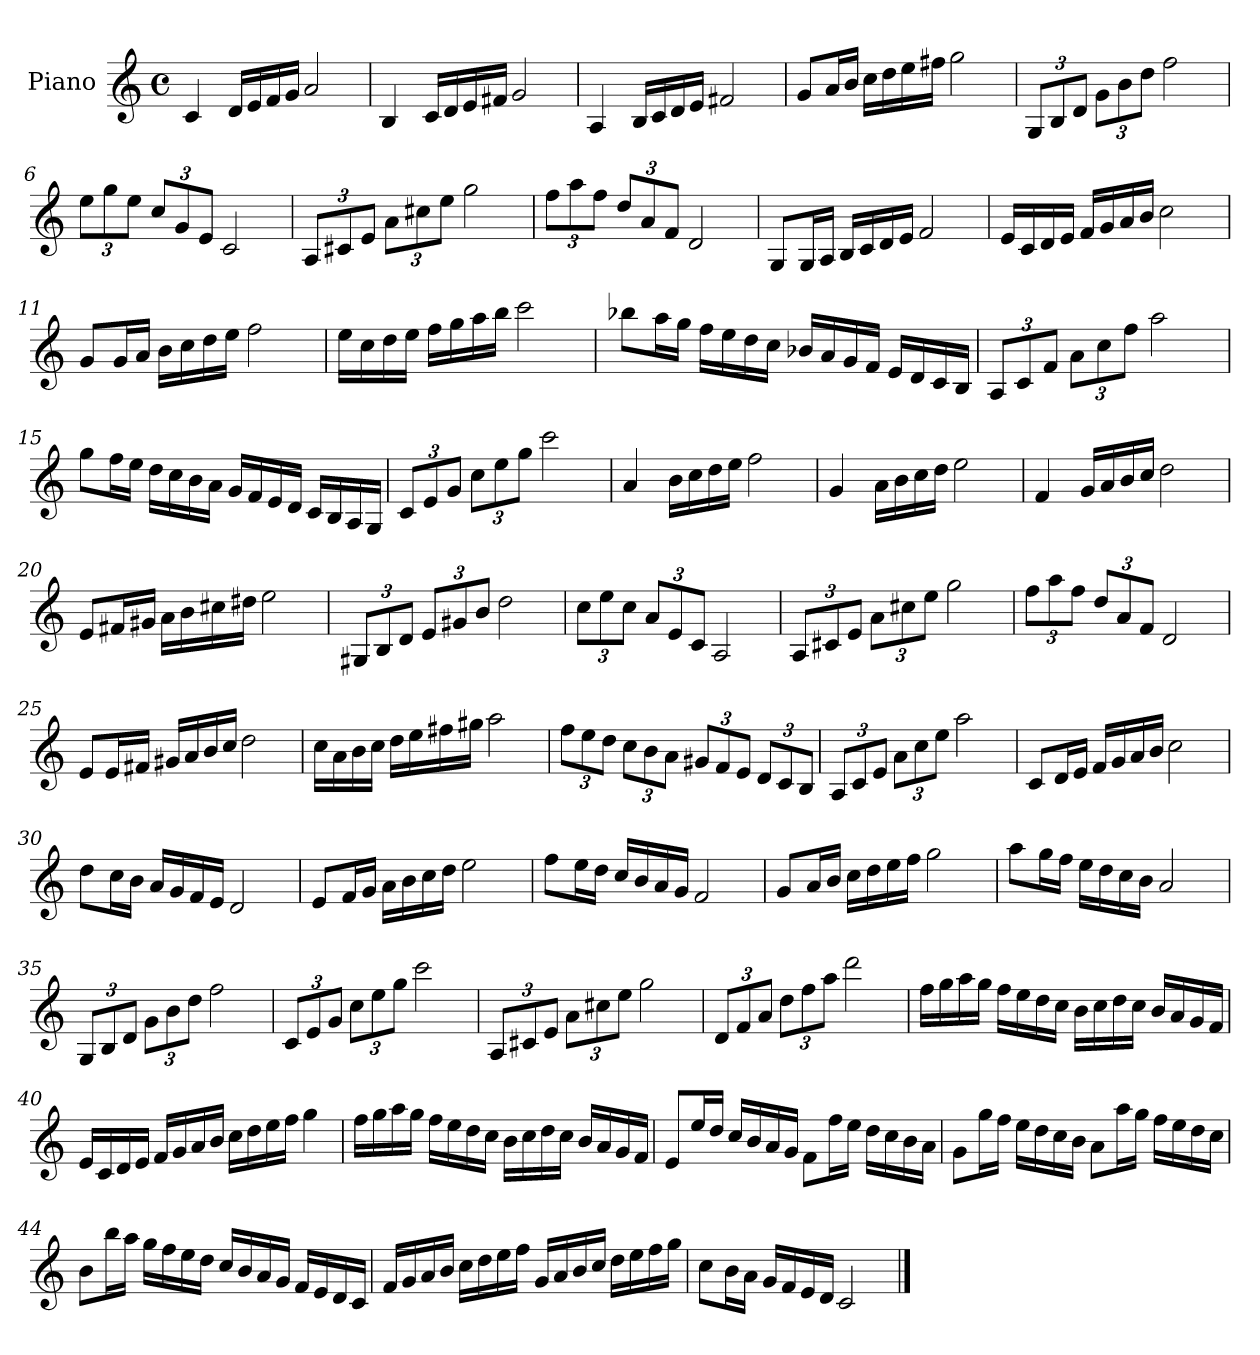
**kern
*part1
*staff1
*I"Piano
*I'Pno.
*clefG2
*k[]
*M4/4
*met(c)
=1
4c/
16d/LL
16e/
16f/
16g/JJ
2a/
=2
4B/
16c/LL
16d/
16e/
16f#X/JJ
2g/
=3
4A/
16B/LL
16c/
16d/
16e/JJ
2f#X/
=4
8g/L
16a/L
16b/JJ
16cc\LL
16dd\
16ee\
16ff#X\JJ
2gg\
=5
*Xbrackettup
12G/L
12B/
12d/J
12g\L
12b\
12dd\J
2ff\
=6
12ee\L
12gg\
12ee\J
12cc/L
12g/
12e/J
2c/
!!LO:LB:g=z
=7
12A/L
12c#X/
12e/J
12a\L
12cc#X\
12ee\J
2gg\
=8
12ff\L
12aa\
12ff\J
12dd/L
12a/
12f/J
2d/
=9
8G/L
16G/L
16A/JJ
16B/LL
16c/
16d/
16e/JJ
2f/
=10
16e/LL
16c/
16d/
16e/JJ
16f/LL
16g/
16a/
16b/JJ
2cc\
=11
8g/L
16g/L
16a/JJ
16b\LL
16cc\
16dd\
16ee\JJ
2ff\
!!LO:LB:g=z
=12
16ee\LL
16cc\
16dd\
16ee\JJ
16ff\LL
16gg\
16aa\
16bb\JJ
2ccc\
=13
8bb-X\L
16aa\L
16gg\JJ
16ff\LL
16ee\
16dd\
16cc\JJ
16b-X/LL
16a/
16g/
16f/JJ
16e/LL
16d/
16c/
16B/JJ
=14
12A/L
12c/
12f/J
12a\L
12cc\
12ff\J
2aa\
=15
8gg\L
16ff\L
16ee\JJ
16dd\LL
16cc\
16b\
16a\JJ
16g/LL
16f/
16e/
16d/JJ
16c/LL
16B/
16A/
16G/JJ
!!LO:LB:g=z
=16
12c/L
12e/
12g/J
12cc\L
12ee\
12gg\J
2ccc\
=17
4a/
16b\LL
16cc\
16dd\
16ee\JJ
2ff\
=18
4g/
16a\LL
16b\
16cc\
16dd\JJ
2ee\
=19
4f/
16g/LL
16a/
16b/
16cc/JJ
2dd\
=20
8e/L
16f#X/L
16g#X/JJ
16a\LL
16b\
16cc#X\
16dd#X\JJ
2ee\
=21
12G#X/L
12B/
12d/J
12e/L
12g#X/
12b/J
2dd\
!!LO:LB:g=z
=22
12cc\L
12ee\
12cc\J
12a/L
12e/
12c/J
2A/
=23
12A/L
12c#X/
12e/J
12a\L
12cc#X\
12ee\J
2gg\
=24
12ff\L
12aa\
12ff\J
12dd/L
12a/
12f/J
2d/
=25
8e/L
16e/L
16f#X/JJ
16g#X/LL
16a/
16b/
16cc/JJ
2dd\
=26
16cc\LL
16a\
16b\
16cc\JJ
16dd\LL
16ee\
16ff#X\
16gg#X\JJ
2aa\
!!LO:LB:g=z
=27
12ff\L
12ee\
12dd\J
12cc\L
12b\
12a\J
12g#X/L
12f/
12e/J
12d/L
12c/
12B/J
=28
12A/L
12c/
12e/J
12a\L
12cc\
12ee\J
2aa\
=29
8c/L
16d/L
16e/JJ
16f/LL
16g/
16a/
16b/JJ
2cc\
=30
8dd\L
16cc\L
16b\JJ
16a/LL
16g/
16f/
16e/JJ
2d/
=31
8e/L
16f/L
16g/JJ
16a\LL
16b\
16cc\
16dd\JJ
2ee\
!!LO:LB:g=z
=32
8ff\L
16ee\L
16dd\JJ
16cc/LL
16b/
16a/
16g/JJ
2f/
=33
8g/L
16a/L
16b/JJ
16cc\LL
16dd\
16ee\
16ff\JJ
2gg\
=34
8aa\L
16gg\L
16ff\JJ
16ee\LL
16dd\
16cc\
16b\JJ
2a/
=35
12G/L
12B/
12d/J
12g\L
12b\
12dd\J
2ff\
=36
12c/L
12e/
12g/J
12cc\L
12ee\
12gg\J
2ccc\
=37
12A/L
12c#X/
12e/J
12a\L
12cc#X\
12ee\J
2gg\
!!LO:LB:g=z
=38
12d/L
12f/
12a/J
12dd\L
12ff\
12aa\J
2ddd\
=39
16ff\LL
16gg\
16aa\
16gg\JJ
16ff\LL
16ee\
16dd\
16cc\JJ
16b\LL
16cc\
16dd\
16cc\JJ
16b/LL
16a/
16g/
16f/JJ
=40
16e/LL
16c/
16d/
16e/JJ
16f/LL
16g/
16a/
16b/JJ
16cc\LL
16dd\
16ee\
16ff\JJ
4gg\
=41
16ff\LL
16gg\
16aa\
16gg\JJ
16ff\LL
16ee\
16dd\
16cc\JJ
16b\LL
16cc\
16dd\
16cc\JJ
16b/LL
16a/
16g/
16f/JJ
!!LO:LB:g=z
=42
8e/L
16ee/L
16dd/JJ
16cc/LL
16b/
16a/
16g/JJ
8f\L
16ff\L
16ee\JJ
16dd\LL
16cc\
16b\
16a\JJ
=43
8g\L
16gg\L
16ff\JJ
16ee\LL
16dd\
16cc\
16b\JJ
8a\L
16aa\L
16gg\JJ
16ff\LL
16ee\
16dd\
16cc\JJ
=44
8b\L
16bb\L
16aa\JJ
16gg\LL
16ff\
16ee\
16dd\JJ
16cc/LL
16b/
16a/
16g/JJ
16f/LL
16e/
16d/
16c/JJ
!!LO:LB:g=z
=45
16f/LL
16g/
16a/
16b/JJ
16cc\LL
16dd\
16ee\
16ff\JJ
16g/LL
16a/
16b/
16cc/JJ
16dd\LL
16ee\
16ff\
16gg\JJ
=46
8cc\L
16b\L
16a\JJ
16g/LL
16f/
16e/
16d/JJ
2c/
==
*-
